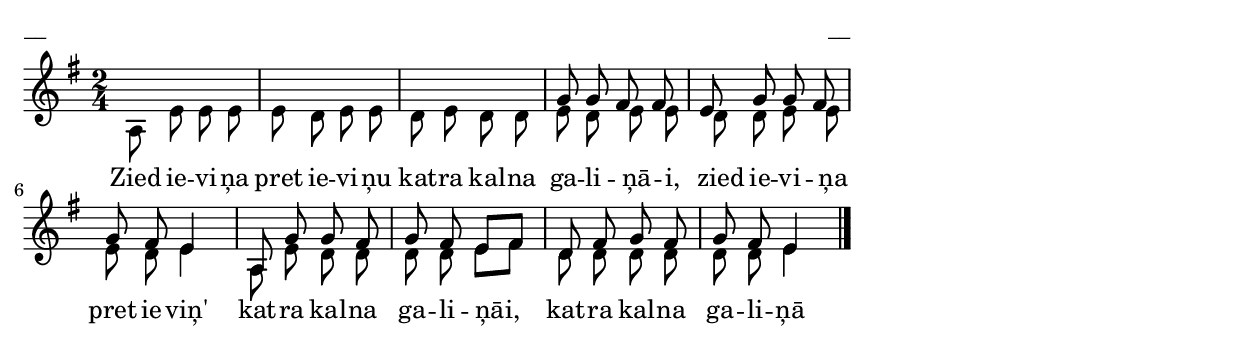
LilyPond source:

\version "2.13.18"
\paper {
line-width = 14\cm
left-margin = 0.4\cm
between-system-padding = 0.1\cm
between-system-space = 0.1\cm
}
% AALapas
% Zied ieviņa pret ieviņu
\layout {
indent = #0
ragged-last = ##f
}


voiceA = \relative c' {
\clef "treble"
\key e \minor
\time 2/4
s2 |
s2 | 
s2 |
g'8 g fis fis |
e8 g g fis |
g8 fis e4 |
a,8 g' g fis |
g8 fis e[ fis] |
d8 fis g fis |
g8 fis e4 |
\bar "|."
}


voiceB = \relative c' {
\clef "treble"
\key e \minor
\time 2/4
a8 e' e e |
e8 d e e |
d8 e d d |
e8 d e e |
d8 d e e |
e8 d e4 |
a,8 e' d d |
d8 d e[ fis] |
d8 d d d |
d8 d e4 
\bar "|."
}


lyricA = \lyricmode {
Zied ie -- vi -- ņa pret ie -- vi -- ņu kat -- ra kal -- na ga -- li -- ņā -- i,
zied ie -- vi -- ņa pret ie -- viņ' kat -- ra kal -- na ga -- li -- ņāi, kat -- ra kal -- na ga -- li -- ņā 
}




fullScore = <<
\new Staff {
<<
\new Voice = "voiceA" { \voiceOne \autoBeamOff \voiceA }
\new Voice = "voiceB" { \voiceTwo \autoBeamOff \voiceB }
\lyricsto "voiceB" \new Lyrics \lyricA
>>
}
>>



\score {
\fullScore
\header { piece = "__" opus = "__" }
}
\markup { \with-color #(x11-color 'white) \sans \smaller "__" }
\score {
\unfoldRepeats
\fullScore
\midi {
\context { \Staff \remove "Staff_performer" }
\context { \Voice \consists "Staff_performer" }
}
}


